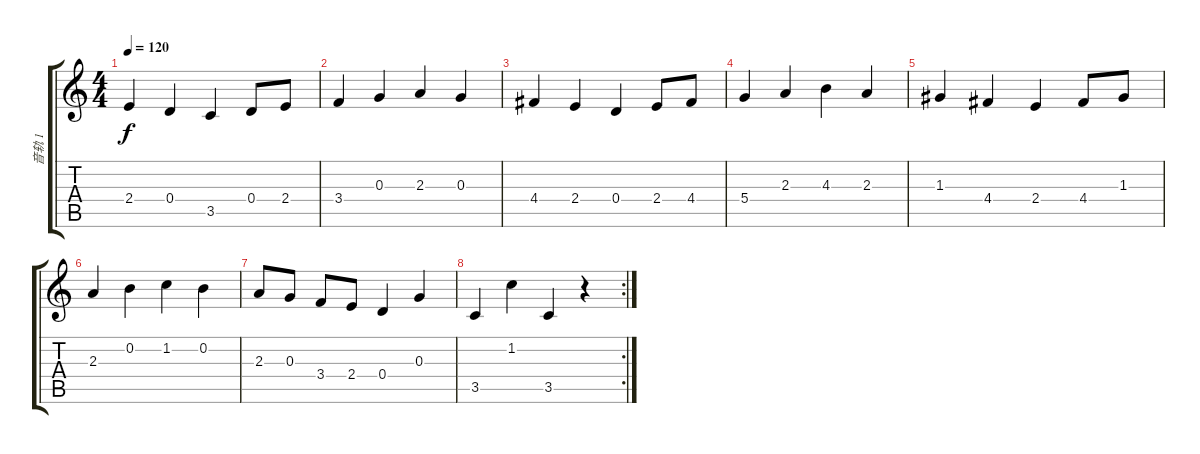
\track ("音轨 1" "音轨 1") {instrument acousticguitarsteel}
\staff {score tabs}
\tuning (E4 B3 G3 D3 A2 E2) {hide}
\ts (4 4)
\tempo 120
\clef g2
\ks c
2.4.4{dy f} 0.4.4 3.5.4 0.4.8 2.4.8 |
3.4.4 0.3.4 2.3.4 0.3.4 |
4.4.4 2.4.4 0.4.4 2.4.8 4.4.8 |
5.4.4 2.3.4 4.3.4 2.3.4 |
1.3.4 4.4.4 2.4.4 4.4.8 1.3.8 |
2.3.4 0.2.4 1.2.4 0.2.4 |
2.3.8 0.3.8 3.4.8 2.4.8 0.4.4 0.3.4 |
\rc 2
3.5.4 1.2.4 3.5.4 r.4
